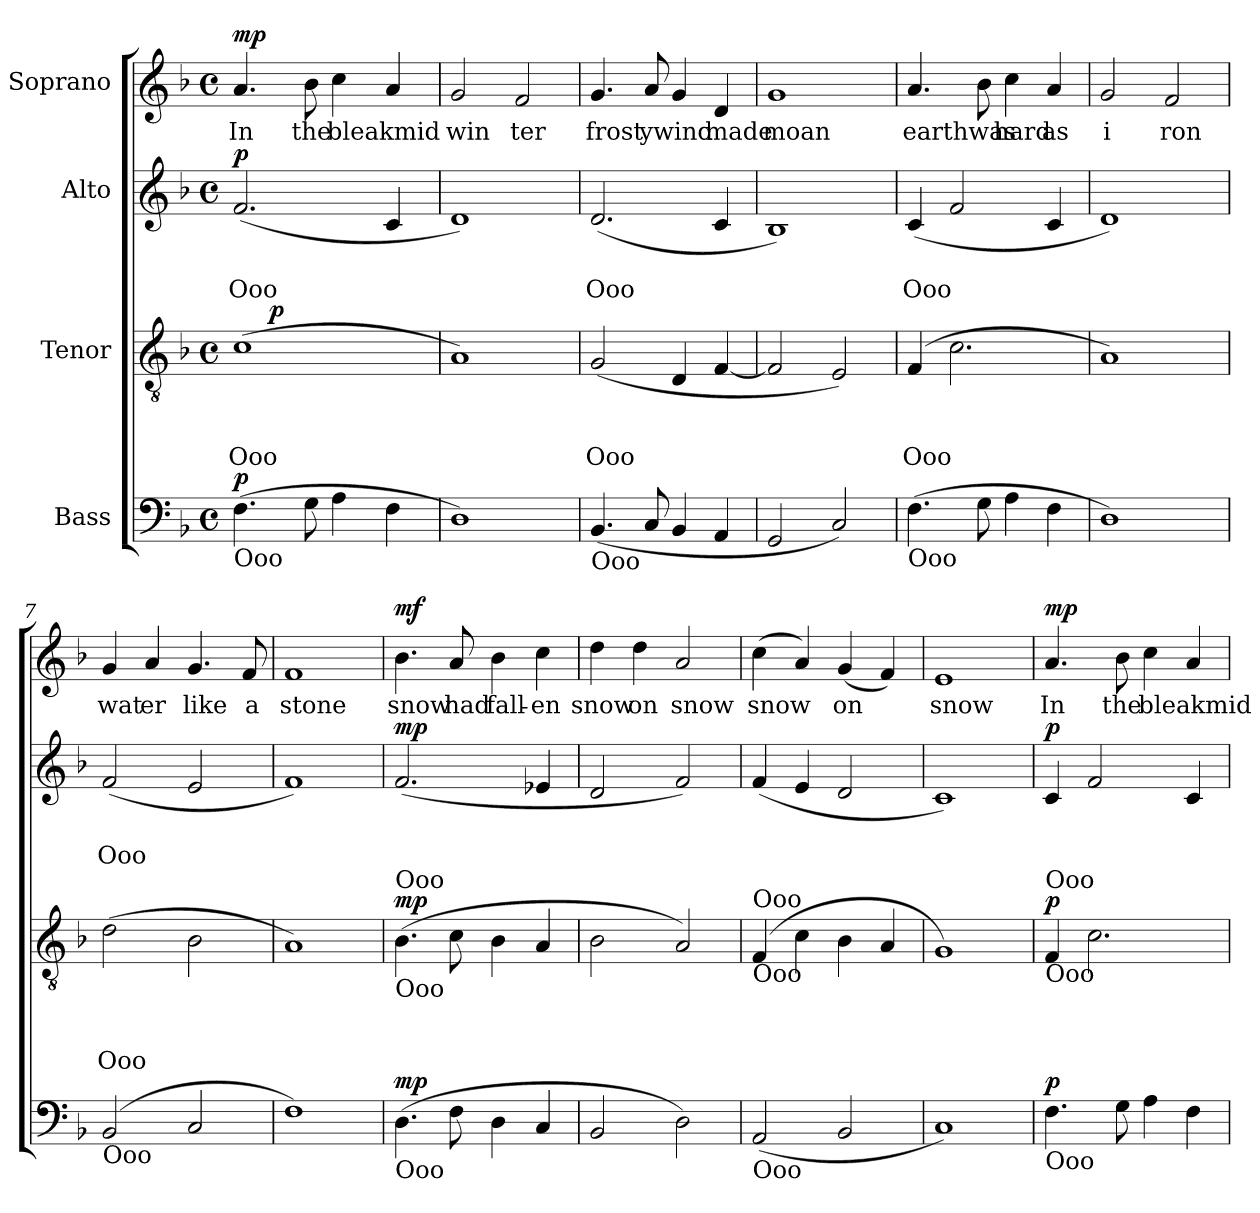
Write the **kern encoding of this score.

**kern	**dynam	**kern	**text	**text	**text	**dynam	**kern	**text	**text	**dynam	**kern	**text	**dynam
*part4	*part4	*part3	*part3	*part3	*part3	*part3	*part2	*part2	*part2	*part2	*part1	*part1	*part1
*staff4	*staff4	*staff3	*staff3	*staff3	*staff3	*staff3	*staff2	*staff2	*staff2	*staff2	*staff1	*staff1	*staff1
*I"Bass	*	*I"Tenor	*	*	*	*	*I"Alto	*	*	*	*I"Soprano	*	*
*clefF4	*	*clefGv2	*	*	*	*	*clefG2	*	*	*	*clefG2	*	*
*k[b-]	*	*k[b-]	*	*	*	*	*k[b-]	*	*	*	*k[b-]	*	*
*F:	*	*F:	*	*	*	*	*F:	*	*	*	*F:	*	*
*M4/4	*	*M4/4	*	*	*	*	*M4/4	*	*	*	*M4/4	*	*
*met(c)	*	*met(c)	*	*	*	*	*met(c)	*	*	*	*met(c)	*	*
=1	=1	=1	=1	=1	=1	=1	=1	=1	=1	=1	=1	=1	=1
!LO:TX:b:t=Ooo	!	!	!	!	!	!	!	!	!	!	!	!	!
!	!LO:DY:a	!	!	!	!LO:LY:b	!	!	!	!LO:LY:b	!LO:DY:a	!	!LO:LY:b	!LO:DY:a
*	*	*^	*	*	*	*	*	*	*	*	*	*	*
(>4.F\	p	(>1c	8.ryy	.	.	Ooo	.	(<2.f/	.	Ooo	p	4.a/	In	mp
!	!	!	!	!	!	!	!LO:DY:a	!	!	!	!	!	!	!
.	.	.	2ryy	.	.	.	p	.	.	.	.	.	.	.
!	!	!	!	!	!	!	!	!	!	!	!	!	!LO:LY:b	!
8G\	.	.	.	.	.	.	.	.	.	.	.	8b-\	the	.
!	!	!	!	!	!	!	!	!	!	!	!	!	!LO:LY:b	!
4A\	.	.	.	.	.	.	.	.	.	.	.	4cc\	bleakmid	.
.	.	.	4ryy	.	.	.	.	.	.	.	.	.	.	.
4F\	.	.	.	.	.	.	.	4c/	.	.	.	4a/	.	.
.	.	.	16ryy	.	.	.	.	.	.	.	.	.	.	.
=2	=2	=2	=2	=2	=2	=2	=2	=2	=2	=2	=2	=2	=2	=2
!	!	!	!	!	!	!	!	!	!	!	!	!	!LO:LY:b	!
*	*	*v	*v	*	*	*	*	*	*	*	*	*	*	*
1D)	.	1A)	.	.	.	.	1d)	.	.	.	2g/	win	.
!	!	!	!	!	!	!	!	!	!	!	!	!LO:LY:b	!
.	.	.	.	.	.	.	.	.	.	.	2f/	ter	.
=3	=3	=3	=3	=3	=3	=3	=3	=3	=3	=3	=3	=3	=3
!LO:TX:b:t=Ooo	!	!	!	!	!	!	!	!	!	!	!	!	!
!	!	!	!	!	!LO:LY:b	!	!	!	!LO:LY:b	!	!	!LO:LY:b	!
(<4.BB-/	.	(<2G/	.	.	Ooo	.	(<2.d/	.	Ooo	.	4.g/	frost	.
!	!	!	!	!	!	!	!	!	!	!	!	!LO:LY:b	!
8C/	.	.	.	.	.	.	.	.	.	.	8a/	ywind	.
4BB-/	.	4D/	.	.	.	.	.	.	.	.	4g/	.	.
!	!	!	!	!	!	!	!	!	!	!	!	!LO:LY:b	!
4AA/	.	[<4F/	.	.	.	.	4c/	.	.	.	4d/	made	.
=4	=4	=4	=4	=4	=4	=4	=4	=4	=4	=4	=4	=4	=4
!	!	!	!	!	!	!	!	!	!	!	!	!LO:LY:b	!
2GG/	.	2F/]	.	.	.	.	1B-)	.	.	.	1g	moan	.
2C/)	.	2E/)	.	.	.	.	.	.	.	.	.	.	.
=5	=5	=5	=5	=5	=5	=5	=5	=5	=5	=5	=5	=5	=5
!LO:TX:b:t=Ooo	!	!	!	!	!	!	!	!	!	!	!	!	!
!	!	!	!	!	!LO:LY:b	!	!	!	!LO:LY:b	!	!	!LO:LY:b	!
(>4.F\	.	(4F/	.	.	Ooo	.	(<4c/	.	Ooo	.	4.a/	earthwas	.
.	.	2.c\	.	.	.	.	2f/	.	.	.	.	.	.
8G\	.	.	.	.	.	.	.	.	.	.	8b-\	.	.
!	!	!	!	!	!	!	!	!	!	!	!	!LO:LY:b	!
4A\	.	.	.	.	.	.	.	.	.	.	4cc\	hard	.
!	!	!	!	!	!	!	!	!	!	!	!	!LO:LY:b	!
4F\	.	.	.	.	.	.	4c/	.	.	.	4a/	as	.
=6	=6	=6	=6	=6	=6	=6	=6	=6	=6	=6	=6	=6	=6
!	!	!	!	!	!	!	!	!	!	!	!	!LO:LY:b	!
1D)	.	1A)	.	.	.	.	1d)	.	.	.	2g/	i	.
!	!	!	!	!	!	!	!	!	!	!	!	!LO:LY:b	!
.	.	.	.	.	.	.	.	.	.	.	2f/	ron	.
=7	=7	=7	=7	=7	=7	=7	=7	=7	=7	=7	=7	=7	=7
!LO:TX:b:t=Ooo	!	!	!	!	!	!	!	!	!	!	!	!	!
!	!	!	!	!	!LO:LY:b	!	!	!	!LO:LY:b	!	!	!LO:LY:b	!
(<2BB-/	.	(>2d\	.	.	Ooo	.	(<2f/	.	Ooo	.	4g/	wat	.
!	!	!	!	!	!	!	!	!	!	!	!	!LO:LY:b	!
.	.	.	.	.	.	.	.	.	.	.	4a/	er	.
!	!	!	!	!	!	!	!	!	!	!	!	!LO:LY:b	!
2C/	.	2B-\	.	.	.	.	2e/	.	.	.	4.g/	like	.
!	!	!	!	!	!	!	!	!	!	!	!	!LO:LY:b	!
.	.	.	.	.	.	.	.	.	.	.	8f/	a	.
!!LO:LB:g=z
=8	=8	=8	=8	=8	=8	=8	=8	=8	=8	=8	=8	=8	=8
!	!	!	!	!	!	!	!	!	!	!	!	!LO:LY:b	!
1F)	.	1A)	.	.	.	.	1f)	.	.	.	1f	stone	.
=9	=9	=9	=9	=9	=9	=9	=9	=9	=9	=9	=9	=9	=9
!	!	!LO:TX:b:t=Ooo	!	!	!	!	!	!	!	!	!	!	!
!	!	!LO:TX:a:t=Ooo	!	!	!	!	!	!	!	!	!	!	!
!LO:TX:b:t=Ooo	!	!	!	!	!	!	!	!	!	!	!	!	!
!	!LO:DY:a	!	!	!	!	!LO:DY:a	!	!	!	!LO:DY:a	!	!LO:LY:b	!LO:DY:a
(>4.D\	mp	(>4.B-\	.	.	.	mp	(<2.f/	.	.	mp	4.b-\	snow	mf
!	!	!	!	!	!	!	!	!	!	!	!	!LO:LY:b	!
8F\	.	8c\	.	.	.	.	.	.	.	.	8a/	had	.
!	!	!	!	!	!	!	!	!	!	!	!	!LO:LY:b	!
4D\	.	4B-\	.	.	.	.	.	.	.	.	4b-\	fall-	.
!	!	!	!	!	!	!	!	!	!	!	!	!LO:LY:b	!
4C/	.	4A/	.	.	.	.	4e-X/	.	.	.	4cc\	-en	.
=10	=10	=10	=10	=10	=10	=10	=10	=10	=10	=10	=10	=10	=10
!	!	!	!	!	!	!	!	!	!	!	!	!LO:LY:b	!
2BB-/	.	2B-\	.	.	.	.	2d/	.	.	.	4dd\	snow	.
!	!	!	!	!	!	!	!	!	!	!	!	!LO:LY:b	!
.	.	.	.	.	.	.	.	.	.	.	4dd\	on	.
!	!	!	!	!	!	!	!	!	!	!	!	!LO:LY:b	!
2D\)	.	2A/)	.	.	.	.	2f/)	.	.	.	2a/	snow	.
=11	=11	=11	=11	=11	=11	=11	=11	=11	=11	=11	=11	=11	=11
!	!	!LO:TX:b:t=Ooo	!	!	!	!	!	!	!	!	!	!	!
!	!	!LO:TX:a:t=Ooo	!	!	!	!	!	!	!	!	!	!	!
!LO:TX:b:t=Ooo	!	!	!	!	!	!	!	!	!	!	!	!	!
!	!	!	!	!	!	!	!	!	!	!	!	!LO:LY:b	!
(<2AA/	.	(4F/	.	.	.	.	(<4f/	.	.	.	(>4cc\	snow	.
.	.	4c\	.	.	.	.	4e/	.	.	.	4a/)	.	.
!	!	!	!	!	!	!	!	!	!	!	!	!LO:LY:b	!
2BB-/	.	4B-\	.	.	.	.	2d/	.	.	.	(<4g/	on	.
.	.	4A/	.	.	.	.	.	.	.	.	4f/)	.	.
=12	=12	=12	=12	=12	=12	=12	=12	=12	=12	=12	=12	=12	=12
!	!	!	!	!	!	!	!	!	!	!	!	!LO:LY:b	!
1C)	.	1G)	.	.	.	.	1c)	.	.	.	1e	snow	.
=13	=13	=13	=13	=13	=13	=13	=13	=13	=13	=13	=13	=13	=13
!	!	!LO:TX:b:t=Ooo	!	!	!	!	!	!	!	!	!	!	!
!	!	!LO:TX:a:t=Ooo	!	!	!	!	!	!	!	!	!	!	!
!LO:TX:b:t=Ooo	!	!	!	!	!	!	!	!	!	!	!	!	!
!	!LO:DY:a	!	!	!	!	!LO:DY:a	!	!	!	!LO:DY:a	!	!LO:LY:b	!LO:DY:a
4.F\	p	4F/	.	.	.	p	4c/	.	.	p	4.a/	In	mp
.	.	2.c\	.	.	.	.	2f/	.	.	.	.	.	.
!	!	!	!	!	!	!	!	!	!	!	!	!LO:LY:b	!
8G\	.	.	.	.	.	.	.	.	.	.	8b-\	the	.
!	!	!	!	!	!	!	!	!	!	!	!	!LO:LY:b	!
4A\	.	.	.	.	.	.	.	.	.	.	4cc\	bleakmid-	.
4F\	.	.	.	.	.	.	4c/	.	.	.	4a/	.	.
=	=	=	=	=	=	=	=	=	=	=	=	=	=
*-	*-	*-	*-	*-	*-	*-	*-	*-	*-	*-	*-	*-	*-
